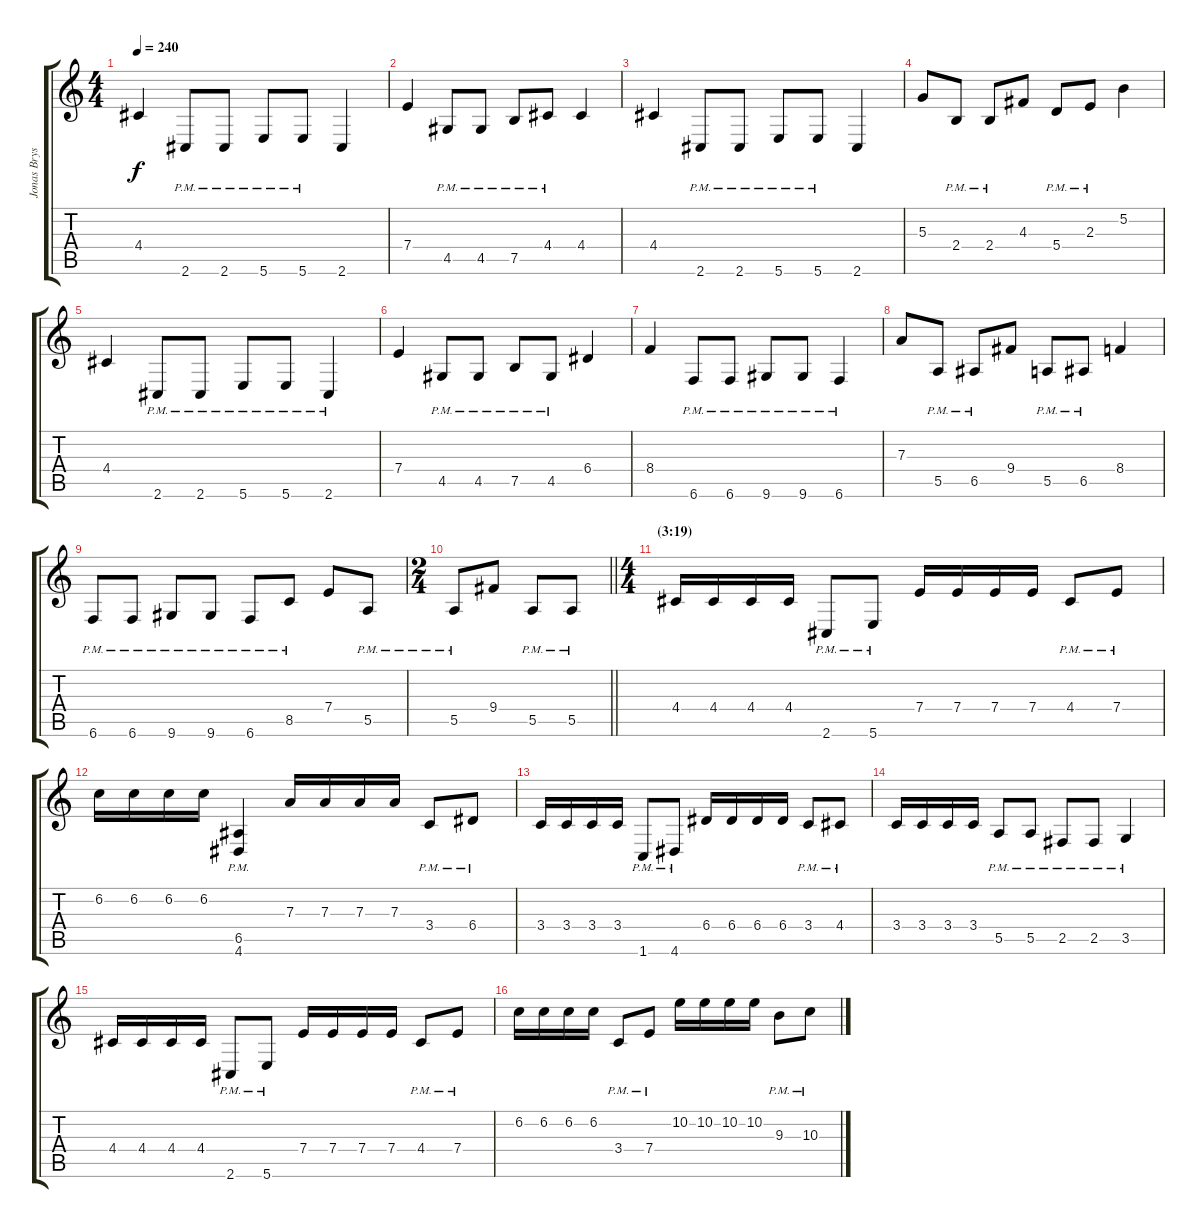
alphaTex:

\track ("Jonas Bryssling" "Jonas Brys") {instrument distortionguitar}
\staff {score tabs}
\tuning (B3 Gb3 D3 A2 E2 B1) {hide}
\ts (4 4)
\tempo 240
\clef g2
\ks c
4.4.4{dy f} 2.6{pm}.8 2.6{pm}.8 5.6{pm}.8 5.6{pm}.8 2.6.4 |
7.4.4 4.5{pm}.8 4.5{pm}.8 7.5{pm}.8 4.4{pm}.8 4.4.4 |
4.4.4 2.6{pm}.8 2.6{pm}.8 5.6{pm}.8 5.6{pm}.8 2.6.4 |
5.3.8 2.4{pm}.8 2.4{pm}.8 4.3.8 5.4{pm}.8 2.3{pm}.8 5.2.4 |
4.4.4 2.6{pm}.8 2.6{pm}.8 5.6{pm}.8 5.6{pm}.8 2.6{pm}.4 |
7.4.4 4.5{pm}.8 4.5{pm}.8 7.5{pm}.8 4.5{pm}.8 6.4.4 |
8.4.4 6.6{pm}.8 6.6{pm}.8 9.6{pm}.8 9.6{pm}.8 6.6{pm}.4 |
7.3.8 5.5{pm}.8 6.5{pm}.8 9.4.8 5.5{pm}.8 6.5{pm}.8 8.4.4 |
6.6{pm}.8 6.6{pm}.8 9.6{pm}.8 9.6{pm}.8 6.6{pm}.8 8.5{pm}.8 7.4.8 5.5{pm}.8 |
\ts (2 4)
\barLineRight lightlight
5.5{pm}.8 9.4.8 5.5{pm}.8 5.5{pm}.8 |
\ts (4 4)
\section ("" "(3:19)")
4.4.16 4.4.16 4.4.16 4.4.16 2.6{pm}.8 5.6{pm}.8 7.4.16 7.4.16 7.4.16 7.4.16 4.4{pm}.8 7.4{pm}.8 |
6.2.16 6.2.16 6.2.16 6.2.16 (6.5{pm} 4.6{pm}).4 7.3.16 7.3.16 7.3.16 7.3.16 3.4{pm}.8 6.4{pm}.8 |
3.4.16 3.4.16 3.4.16 3.4.16 1.6{pm}.8 4.6{pm}.8 6.4.16 6.4.16 6.4.16 6.4.16 3.4{pm}.8 4.4{pm}.8 |
3.4.16 3.4.16 3.4.16 3.4.16 5.5{pm}.8 5.5{pm}.8 2.5{pm}.8 2.5{pm}.8 3.5{pm}.4 |
4.4.16 4.4.16 4.4.16 4.4.16 2.6{pm}.8 5.6{pm}.8 7.4.16 7.4.16 7.4.16 7.4.16 4.4{pm}.8 7.4{pm}.8 |
6.2.16 6.2.16 6.2.16 6.2.16 3.4{pm}.8 7.4{pm}.8 10.2.16 10.2.16 10.2.16 10.2.16 9.3{pm}.8 10.3{pm}.8
